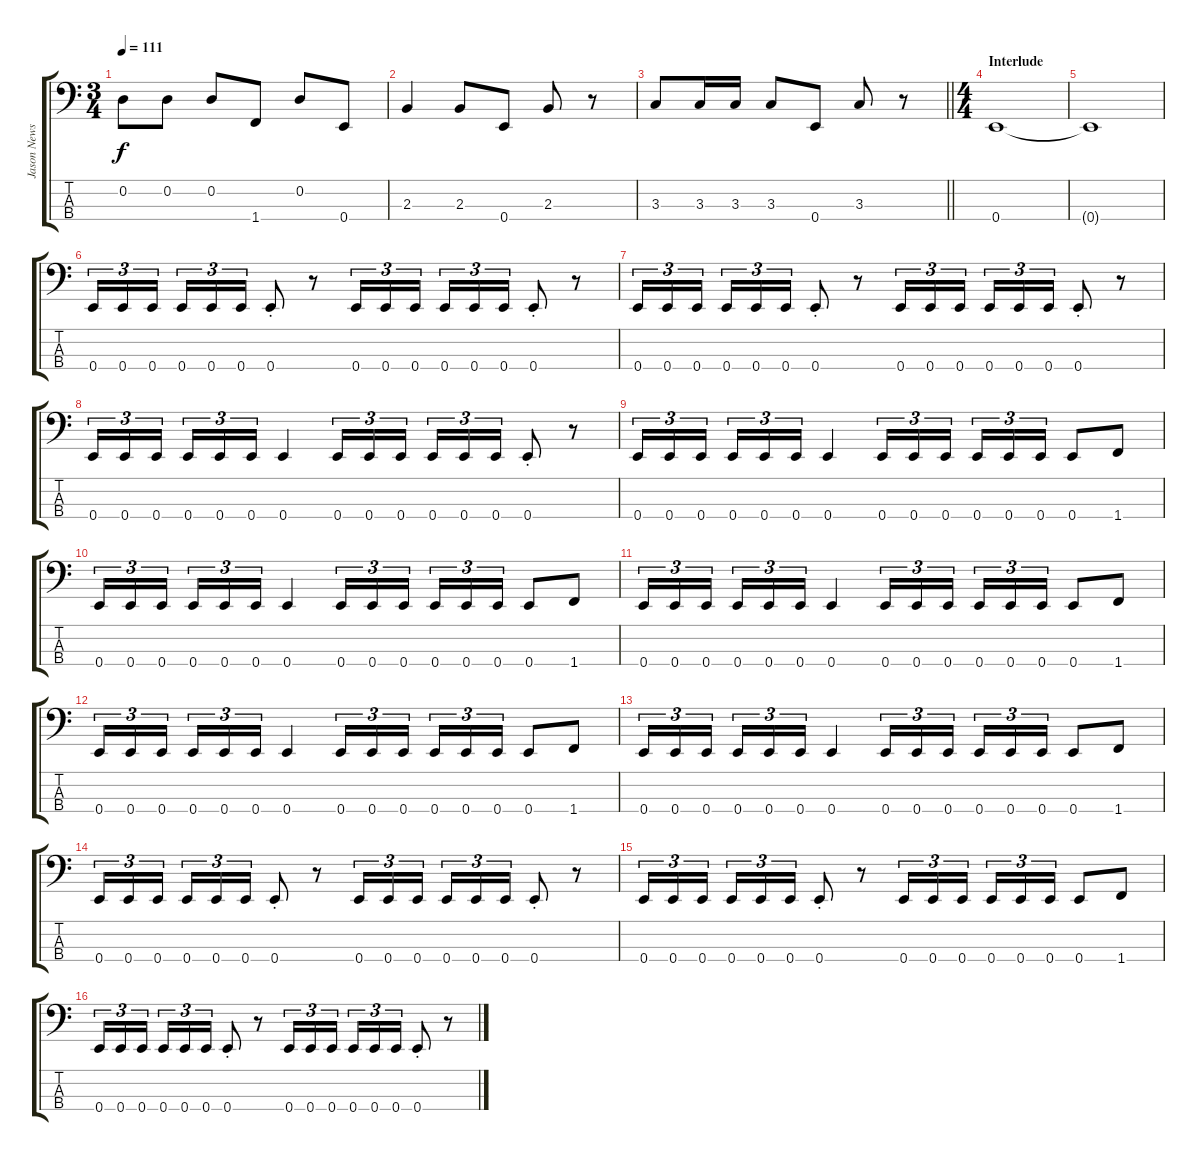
\track ("Jason Newsted" "Jason News") {instrument electricbasspick}
\staff {score tabs}
\tuning (G2 D2 A1 E1) {hide}
\ts (3 4)
\tempo 111
\clef f4
\ks c
0.2.8{dy f} 0.2.8 0.2.8 1.4.8 0.2.8 0.4.8 |
2.3.4 2.3.8 0.4.8 2.3.8 r.8 |
\barLineRight lightlight
3.3.8 3.3.16 3.3.16 3.3.8 0.4.8 3.3.8 r.8 |
\ts (4 4)
\section ("" "Interlude")
0.4.1 |
0.4{t}.1 |
0.4.16{tu (3 2)} 0.4.16{tu (3 2)} 0.4.16{tu (3 2) beam splitsecondary} 0.4.16{tu (3 2)} 0.4.16{tu (3 2)} 0.4.16{tu (3 2)} 0.4{st}.8 r.8 0.4.16{tu (3 2)} 0.4.16{tu (3 2)} 0.4.16{tu (3 2) beam splitsecondary} 0.4.16{tu (3 2)} 0.4.16{tu (3 2)} 0.4.16{tu (3 2)} 0.4{st}.8 r.8 |
0.4.16{tu (3 2)} 0.4.16{tu (3 2)} 0.4.16{tu (3 2) beam splitsecondary} 0.4.16{tu (3 2)} 0.4.16{tu (3 2)} 0.4.16{tu (3 2)} 0.4{st}.8 r.8 0.4.16{tu (3 2)} 0.4.16{tu (3 2)} 0.4.16{tu (3 2) beam splitsecondary} 0.4.16{tu (3 2)} 0.4.16{tu (3 2)} 0.4.16{tu (3 2)} 0.4{st}.8 r.8 |
0.4.16{tu (3 2)} 0.4.16{tu (3 2)} 0.4.16{tu (3 2) beam splitsecondary} 0.4.16{tu (3 2)} 0.4.16{tu (3 2)} 0.4.16{tu (3 2)} 0.4.4 0.4.16{tu (3 2)} 0.4.16{tu (3 2)} 0.4.16{tu (3 2) beam splitsecondary} 0.4.16{tu (3 2)} 0.4.16{tu (3 2)} 0.4.16{tu (3 2)} 0.4{st}.8 r.8 |
0.4.16{tu (3 2)} 0.4.16{tu (3 2)} 0.4.16{tu (3 2) beam splitsecondary} 0.4.16{tu (3 2)} 0.4.16{tu (3 2)} 0.4.16{tu (3 2)} 0.4.4 0.4.16{tu (3 2)} 0.4.16{tu (3 2)} 0.4.16{tu (3 2) beam splitsecondary} 0.4.16{tu (3 2)} 0.4.16{tu (3 2)} 0.4.16{tu (3 2)} 0.4.8 1.4.8 |
0.4.16{tu (3 2)} 0.4.16{tu (3 2)} 0.4.16{tu (3 2) beam splitsecondary} 0.4.16{tu (3 2)} 0.4.16{tu (3 2)} 0.4.16{tu (3 2)} 0.4.4 0.4.16{tu (3 2)} 0.4.16{tu (3 2)} 0.4.16{tu (3 2) beam splitsecondary} 0.4.16{tu (3 2)} 0.4.16{tu (3 2)} 0.4.16{tu (3 2)} 0.4.8 1.4.8 |
0.4.16{tu (3 2)} 0.4.16{tu (3 2)} 0.4.16{tu (3 2) beam splitsecondary} 0.4.16{tu (3 2)} 0.4.16{tu (3 2)} 0.4.16{tu (3 2)} 0.4.4 0.4.16{tu (3 2)} 0.4.16{tu (3 2)} 0.4.16{tu (3 2) beam splitsecondary} 0.4.16{tu (3 2)} 0.4.16{tu (3 2)} 0.4.16{tu (3 2)} 0.4.8 1.4.8 |
0.4.16{tu (3 2)} 0.4.16{tu (3 2)} 0.4.16{tu (3 2) beam splitsecondary} 0.4.16{tu (3 2)} 0.4.16{tu (3 2)} 0.4.16{tu (3 2)} 0.4.4 0.4.16{tu (3 2)} 0.4.16{tu (3 2)} 0.4.16{tu (3 2) beam splitsecondary} 0.4.16{tu (3 2)} 0.4.16{tu (3 2)} 0.4.16{tu (3 2)} 0.4.8 1.4.8 |
0.4.16{tu (3 2)} 0.4.16{tu (3 2)} 0.4.16{tu (3 2) beam splitsecondary} 0.4.16{tu (3 2)} 0.4.16{tu (3 2)} 0.4.16{tu (3 2)} 0.4.4 0.4.16{tu (3 2)} 0.4.16{tu (3 2)} 0.4.16{tu (3 2) beam splitsecondary} 0.4.16{tu (3 2)} 0.4.16{tu (3 2)} 0.4.16{tu (3 2)} 0.4.8 1.4.8 |
0.4.16{tu (3 2)} 0.4.16{tu (3 2)} 0.4.16{tu (3 2) beam splitsecondary} 0.4.16{tu (3 2)} 0.4.16{tu (3 2)} 0.4.16{tu (3 2)} 0.4{st}.8 r.8 0.4.16{tu (3 2)} 0.4.16{tu (3 2)} 0.4.16{tu (3 2) beam splitsecondary} 0.4.16{tu (3 2)} 0.4.16{tu (3 2)} 0.4.16{tu (3 2)} 0.4{st}.8 r.8 |
0.4.16{tu (3 2)} 0.4.16{tu (3 2)} 0.4.16{tu (3 2) beam splitsecondary} 0.4.16{tu (3 2)} 0.4.16{tu (3 2)} 0.4.16{tu (3 2)} 0.4{st}.8 r.8 0.4.16{tu (3 2)} 0.4.16{tu (3 2)} 0.4.16{tu (3 2) beam splitsecondary} 0.4.16{tu (3 2)} 0.4.16{tu (3 2)} 0.4.16{tu (3 2)} 0.4.8 1.4.8 |
0.4.16{tu (3 2)} 0.4.16{tu (3 2)} 0.4.16{tu (3 2) beam splitsecondary} 0.4.16{tu (3 2)} 0.4.16{tu (3 2)} 0.4.16{tu (3 2)} 0.4{st}.8 r.8 0.4.16{tu (3 2)} 0.4.16{tu (3 2)} 0.4.16{tu (3 2) beam splitsecondary} 0.4.16{tu (3 2)} 0.4.16{tu (3 2)} 0.4.16{tu (3 2)} 0.4{st}.8 r.8
